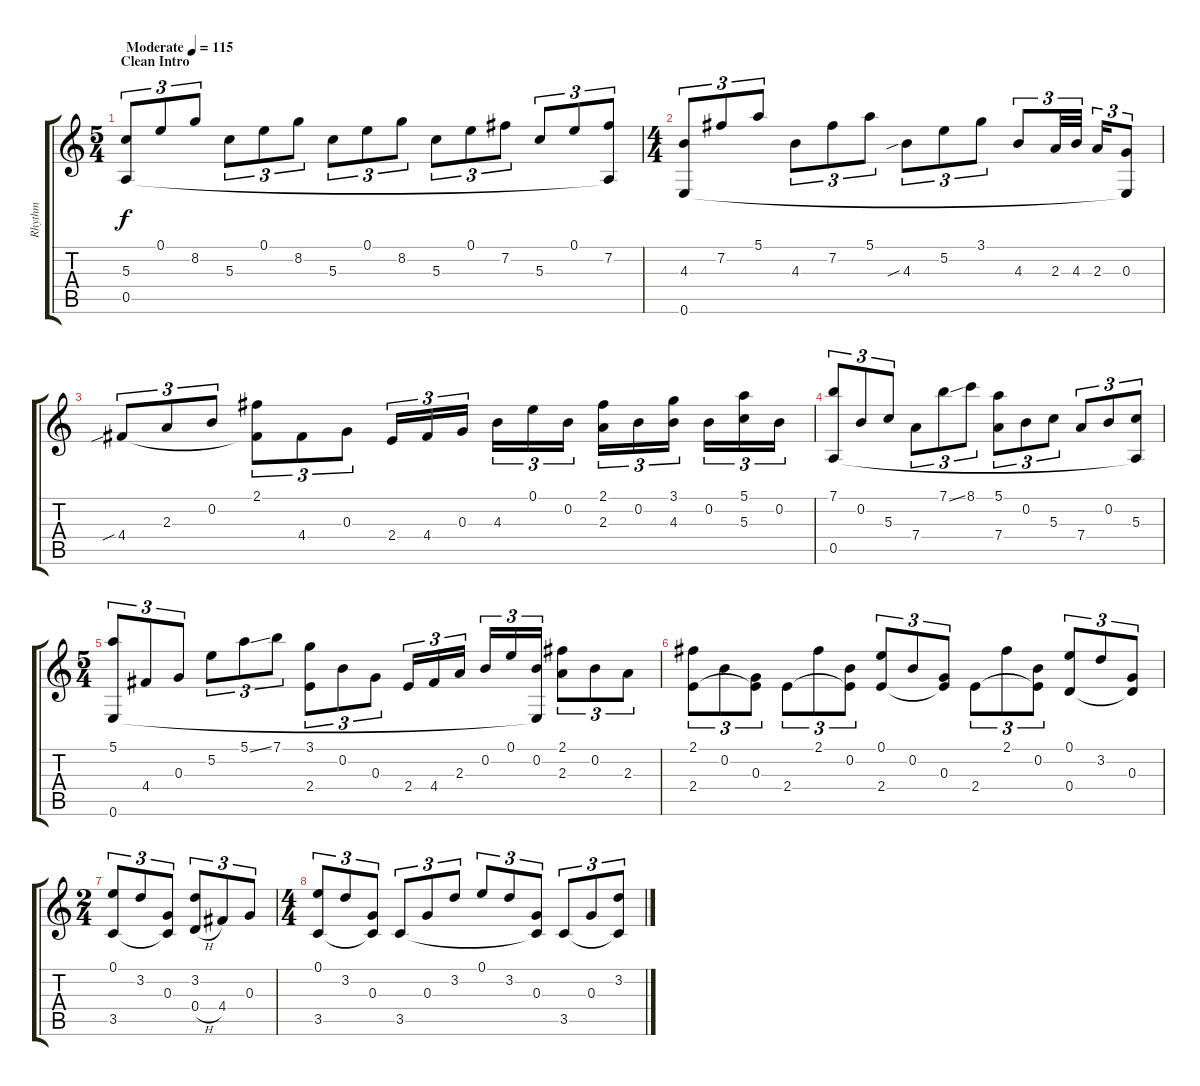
\track ("Rhythm" "Rhythm") {instrument distortionguitar}
\staff {score tabs}
\tuning (E4 B3 G3 D3 A2 E2) {hide}
\ts (5 4)
\section ("" "Clean Intro")
\tempo (115 "Moderate")
\tempo 70
\tempo (115 "Moderate")
\clef g2
\ks c
(5.3 0.5).8{tu (3 2) dy f instrument acousticguitarnylon} 0.1.8{tu (3 2)} 8.2.8{tu (3 2)} 5.3.8{tu (3 2)} 0.1.8{tu (3 2)} 8.2.8{tu (3 2)} 5.3.8{tu (3 2)} 0.1.8{tu (3 2)} 8.2.8{tu (3 2)} 5.3.8{tu (3 2)} 0.1.8{tu (3 2)} 7.2.8{tu (3 2)} 5.3.8{tu (3 2)} 0.1.8{tu (3 2)} (7.2 0.5{t}).8{tu (3 2)} |
\ts (4 4)
(4.3 0.6).8{tu (3 2)} 7.2.8{tu (3 2)} 5.1.8{tu (3 2)} 4.3.8{tu (3 2)} 7.2.8{tu (3 2)} 5.1.8{tu (3 2)} 4.3{sib}.8{tu (3 2)} 5.2.8{tu (3 2)} 3.1.8{tu (3 2)} 4.3.8{tu (3 2)} 2.3.32{tu (3 2)} 4.3.32{tu (3 2) beam splitsecondary} 2.3.16{tu (3 2)} (0.3 0.6{t}).8{tu (3 2)} |
4.4{sib}.8{tu (3 2)} 2.3.8{tu (3 2)} 0.2.8{tu (3 2)} (2.1 4.4{t}).8{tu (3 2)} 4.4.8{tu (3 2)} 0.3.8{tu (3 2)} 2.4.16{tu (3 2)} 4.4.16{tu (3 2)} 0.3.16{tu (3 2) beam splitsecondary} 4.3.16{tu (3 2)} 0.1.16{tu (3 2)} 0.2.16{tu (3 2)} (2.1 2.3).16{tu (3 2)} 0.2.16{tu (3 2)} (3.1 4.3).16{tu (3 2) beam splitsecondary} 0.2.16{tu (3 2)} (5.1 5.3).16{tu (3 2)} 0.2.16{tu (3 2)} |
(7.1 0.5).8{tu (3 2)} 0.2.8{tu (3 2)} 5.3.8{tu (3 2)} 7.4.8{tu (3 2)} 7.1{ss}.8{tu (3 2)} 8.1.8{tu (3 2)} (5.1 7.4).8{tu (3 2)} 0.2.8{tu (3 2)} 5.3.8{tu (3 2)} 7.4.8{tu (3 2)} 0.2.8{tu (3 2)} (5.3 0.5{t}).8{tu (3 2)} |
\ts (5 4)
(5.1 0.6).8{tu (3 2)} 4.4.8{tu (3 2)} 0.3.8{tu (3 2)} 5.2.8{tu (3 2)} 5.1{ss}.8{tu (3 2)} 7.1.8{tu (3 2)} (3.1 2.4).8{tu (3 2)} 0.2.8{tu (3 2)} 0.3.8{tu (3 2)} 2.4.16{tu (3 2)} 4.4.16{tu (3 2)} 2.3.16{tu (3 2) beam splitsecondary} 0.2.16{tu (3 2)} 0.1.16{tu (3 2)} (0.2 0.6{t}).16{tu (3 2)} (2.1 2.3).8{tu (3 2)} 0.2.8{tu (3 2)} 2.3.8{tu (3 2)} |
(2.1 2.4).8{tu (3 2)} 0.2.8{tu (3 2)} (0.3 2.4{t}).8{tu (3 2)} 2.4.8{tu (3 2)} 2.1.8{tu (3 2)} (0.2 2.4{t}).8{tu (3 2)} (0.1 2.4).8{tu (3 2)} 0.2.8{tu (3 2)} (0.3 2.4{t}).8{tu (3 2)} 2.4.8{tu (3 2)} 2.1.8{tu (3 2)} (0.2 2.4{t}).8{tu (3 2)} (0.1 0.4).8{tu (3 2)} 3.2.8{tu (3 2)} (0.3 0.4{t}).8{tu (3 2)} |
\ts (2 4)
(0.1 3.5).8{tu (3 2)} 3.2.8{tu (3 2)} (0.3 3.5{t}).8{tu (3 2)} (3.2 0.4{h}).8{tu (3 2)} 4.4.8{tu (3 2)} 0.3.8{tu (3 2)} |
\ts (4 4)
(0.1 3.5).8{tu (3 2)} 3.2.8{tu (3 2)} (0.3 3.5{t}).8{tu (3 2)} 3.5.8{tu (3 2)} 0.3.8{tu (3 2)} 3.2.8{tu (3 2)} 0.1.8{tu (3 2)} 3.2.8{tu (3 2)} (0.3 3.5{t}).8{tu (3 2)} 3.5.8{tu (3 2)} 0.3.8{tu (3 2)} (3.2 3.5{t}).8{tu (3 2)}
